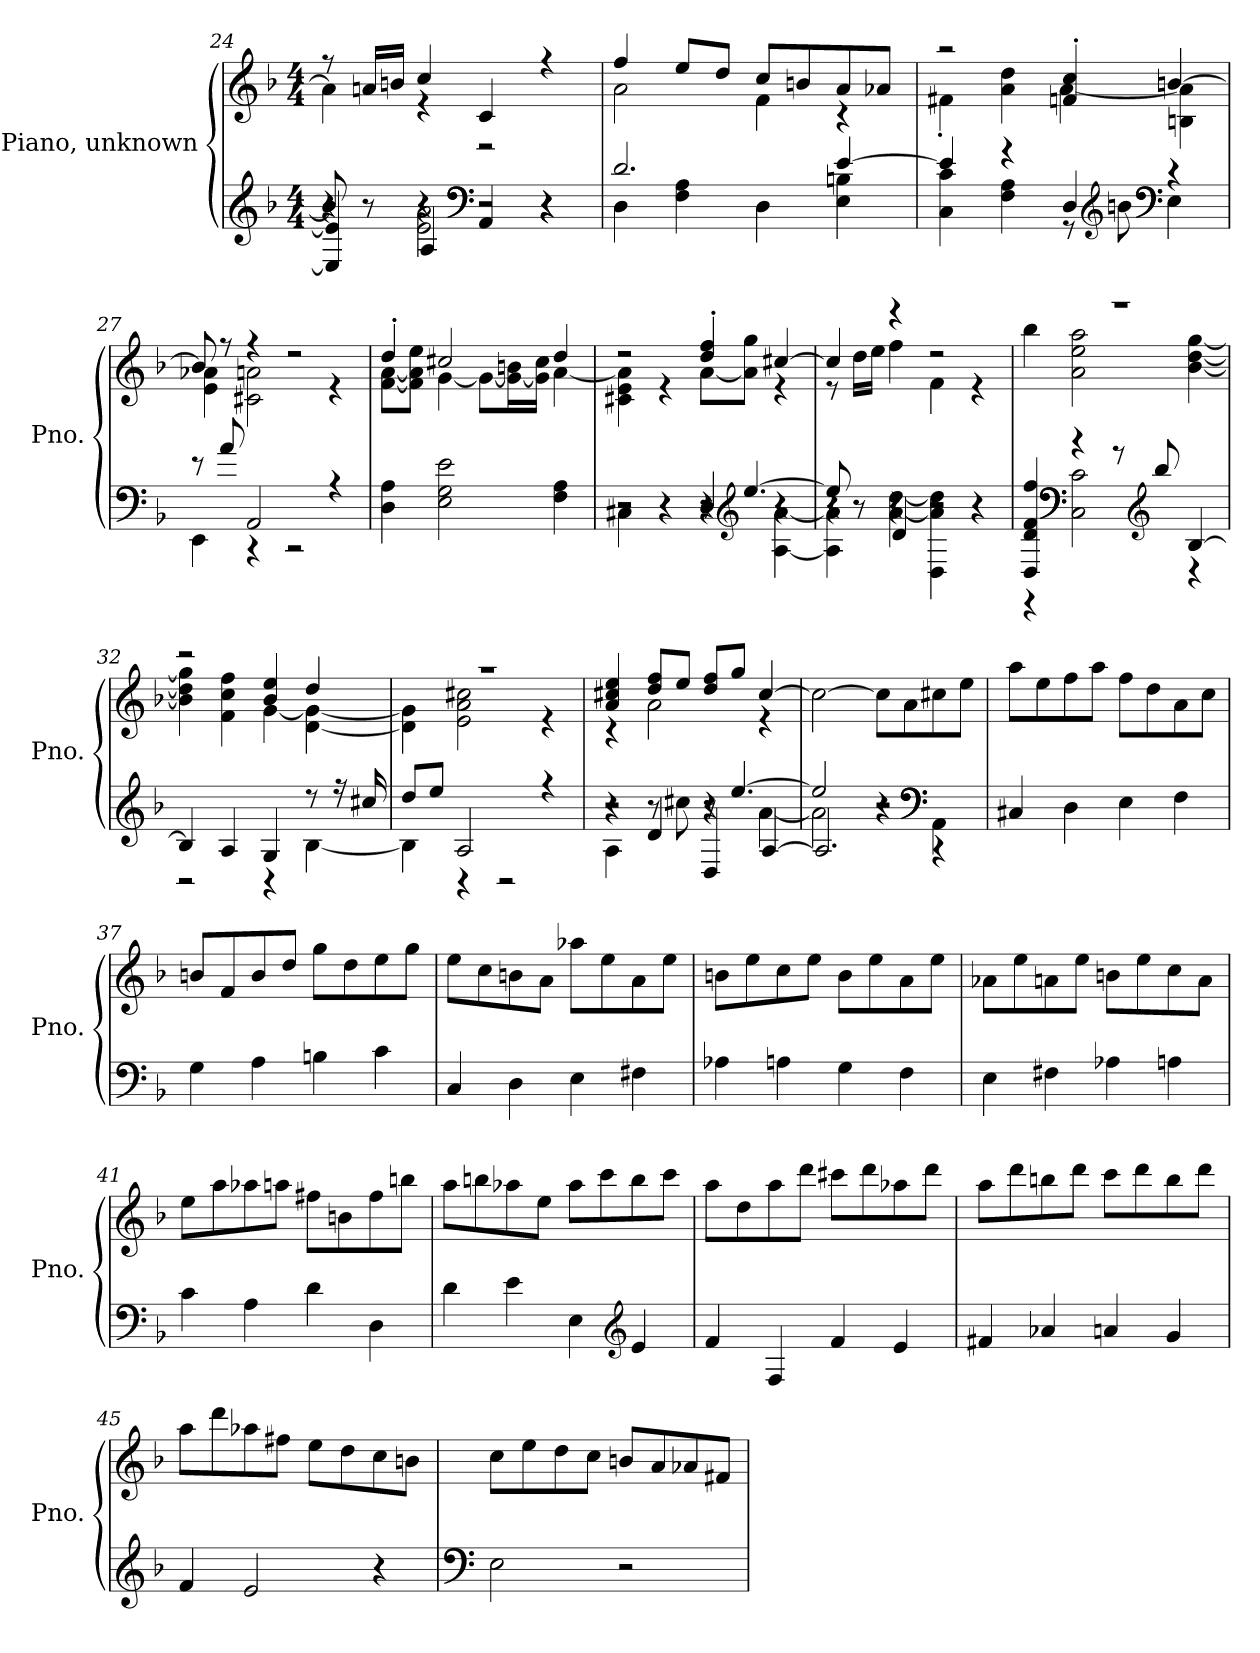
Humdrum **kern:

**kern	**kern
*part1	*part1
*staff2	*staff1
*I"Piano, unknown	*
*I'Pno.	*
*clefG2	*clefG2
*k[b-]	*k[b-]
*M4/4	*M4/4
=24	=24
*^	*^
*	*^	*	*
8b/]	4r	4E/] 4e/]	8r	4a-\]
8r	.	.	16an/LL	.
.	.	.	16bn/JJ	.
4r	2e\ 2a\	4A/	4cc/	4r
*clefF4	*	*	*	*
2r	.	4AA/	4c/	2r
.	4r	4r	4r	.
*	*v	*v	*	*
!!LO:PB:g=z	!!
=25	=25	=25	=25
2.d/	4D\	4ff/	2a\
.	4F\ 4A\	8ee/L	.
.	.	8dd/J	.
.	4D\	8cc/L	4f\
.	.	8bn/	.
[4e/	4E\ 4Bn\	8a/	4r
.	.	8a-X/J	.
=26	=26	=26	=26
4e/]	4C\ 4c\	2r	4f#X'\
4r	4F\ 4A\	.	4a\ 4dd\
4D/	8r	4fn/' 4cc/'	[4a\
*clefG2	*	*	*
.	8bn\	.	.
*clefF4	*	*	*
4r	4E\	[4bn/	4Bn\ 4a\]
=27	=27	=27	=27
8r	4EE\	8b/]	4e\ 4a-X\
8a/	.	8r	.
2AA/	4r	4r	2c#X\ 2an\
.	2r	2r	.
4r	.	.	4r
*v	*v	*	*
=28	=28	=28
4D\ 4A\	4dd'/	[8f\ [8a\L
.	.	8f\] 8a\] 8ee\J
2E\ 2G\ 2e\	2cc#X/	[4g\
.	.	8g\L_
.	.	16g\_ 16bn\L
.	.	16g\] 16cc#\JJ
4F\ 4A\	4dd/	[4a\
!!LO:LB:g=z	!!
=29	=29	=29
*^	*	*
*	*^	*	*
2r	4C#X\	2r	2r	4c#X\ 4e\ 4a\]
.	4r	.	.	4r
8r	4r	4D/	4dd/' 4ff/'	[8a\L
*clefG2	*	*	*	*
[4.ee/	.	.	.	8a\] 8gg\J
.	[4A\ [4a\	4r	[4cc#X/	4r
=30	=30	=30	=30	=30
8ee/]	4A\] 4a\]	4r	4cc#/]	8r
8r	.	.	.	16dd\LL
.	.	.	.	16ee\JJ
4r	[4a\ [4dd\	4d/	4r	4ff\
2r	4D\ 4a\] 4dd\]	2r	2r	4f\
.	4r	.	.	4r
*	*v	*v	*	*
=31	=31	=31	=31
4D/ 4d/ 4f/ 4ff/	4r	1r	4bb-\
*clefF4	*	*	*
4r	2C\ 2c\	.	2a\ 2ee\ 2aa\
8r	.	.	.
*clefG2	*	*	*
8bb-/	.	.	.
[4B-/	4r	.	[4b-\ [4dd\ [4gg\
=32	=32	=32	=32
4B-/]	2r	2r	4b-\] 4dd\] 4gg\]
4A/	.	.	4f\ 4cc\ 4ff\
4G/	4r	4b-/ 4ee/	[4g\
8r	[4B-\	4dd/	[4d\ 4g\_
16r	.	.	.
16cc#X/	.	.	.
=33	=33	=33	=33
8dd/L	4B-\]	1r	4d\] 4g\]
8ee/J	.	.	.
2A/	4r	.	2e\ 2a\ 2cc#X\
.	2r	.	.
4r	.	.	4r
!!LO:LB:g=z	!!
=34	=34	=34	=34
*	*^	*	*
2r	4A\	4r	4a/ 4cc#X/ 4ee/	4r
.	8r	4d/	8dd/ 8ff/L	2a\
.	8cc#X\	.	8ee/J	.
8r	4r	4D/	8dd/ 8ff/L	.
[4.ee/	.	.	8gg/J	.
.	[4a\	[4A/	[4cc#/	4r
*	*	*	*v	*v
=35	=35	=35	=35
2ee/]	2a\]	2.A/]	2cc#\_
2r	4r	.	8cc#\L]
.	.	.	8a\
*clefF4	*	*	*
.	4AA\	4r	8cc#X\
.	.	.	8ee\J
*v	*v	*v	*
=36	=36
4C#X/	8aa\L
.	8ee\
4D\	8ff\
.	8aa\J
4E\	8ff\L
.	8dd\
4F\	8a\
.	8cc\J
=37	=37
4G\	8bn/L
.	8f/
4A\	8b/
.	8dd/J
4Bn\	8gg\L
.	8dd\
4c\	8ee\
.	8gg\J
=38	=38
4C/	8ee\L
.	8cc\
4D\	8bn\
.	8a\J
4E\	8aa-X\L
.	8ee\
4F#X\	8a\
.	8ee\J
!!LO:LB:g=z
=39	=39
4A-X\	8bn\L
.	8ee\
4An\	8cc\
.	8ee\J
4G\	8b\L
.	8ee\
4F\	8a\
.	8ee\J
=40	=40
4E\	8a-X\L
.	8ee\
4F#X\	8an\
.	8ee\J
4A-X\	8bn\L
.	8ee\
4An\	8cc\
.	8a\J
=41	=41
4c\	8ee\L
.	8aa\
4A\	8aa-X\
.	8aan\J
4d\	8ff#X\L
.	8bn\
4D\	8ff#\
.	8bbn\J
=42	=42
4d\	8aa\L
.	8bbn\
4e\	8aa-X\
.	8ee\J
4E\	8aa-\L
.	8ccc\
*clefG2	*
4e/	8bb\
.	8ccc\J
!!LO:LB:g=z
=43	=43
4f/	8aa\L
.	8dd\
4F/	8aa\
.	8ddd\J
4f/	8ccc#X\L
.	8ddd\
4e/	8aa-X\
.	8ddd\J
=44	=44
4f#X/	8aa\L
.	8ddd\
4a-X/	8bbn\
.	8ddd\J
4an/	8ccc\L
.	8ddd\
4g/	8bb\
.	8ddd\J
=45	=45
4f/	8aa\L
.	8ddd\
2e/	8aa-X\
.	8ff#X\J
.	8ee\L
.	8dd\
4r	8cc\
.	8bn\J
!!LO:LB:g=z
=46	=46
*clefF4	*
2E\	8cc\L
.	8ee\
.	8dd\
.	8cc\J
2r	8bn/L
.	8a/
.	8a-X/
.	8f#X/J
=	=
*-	*-
